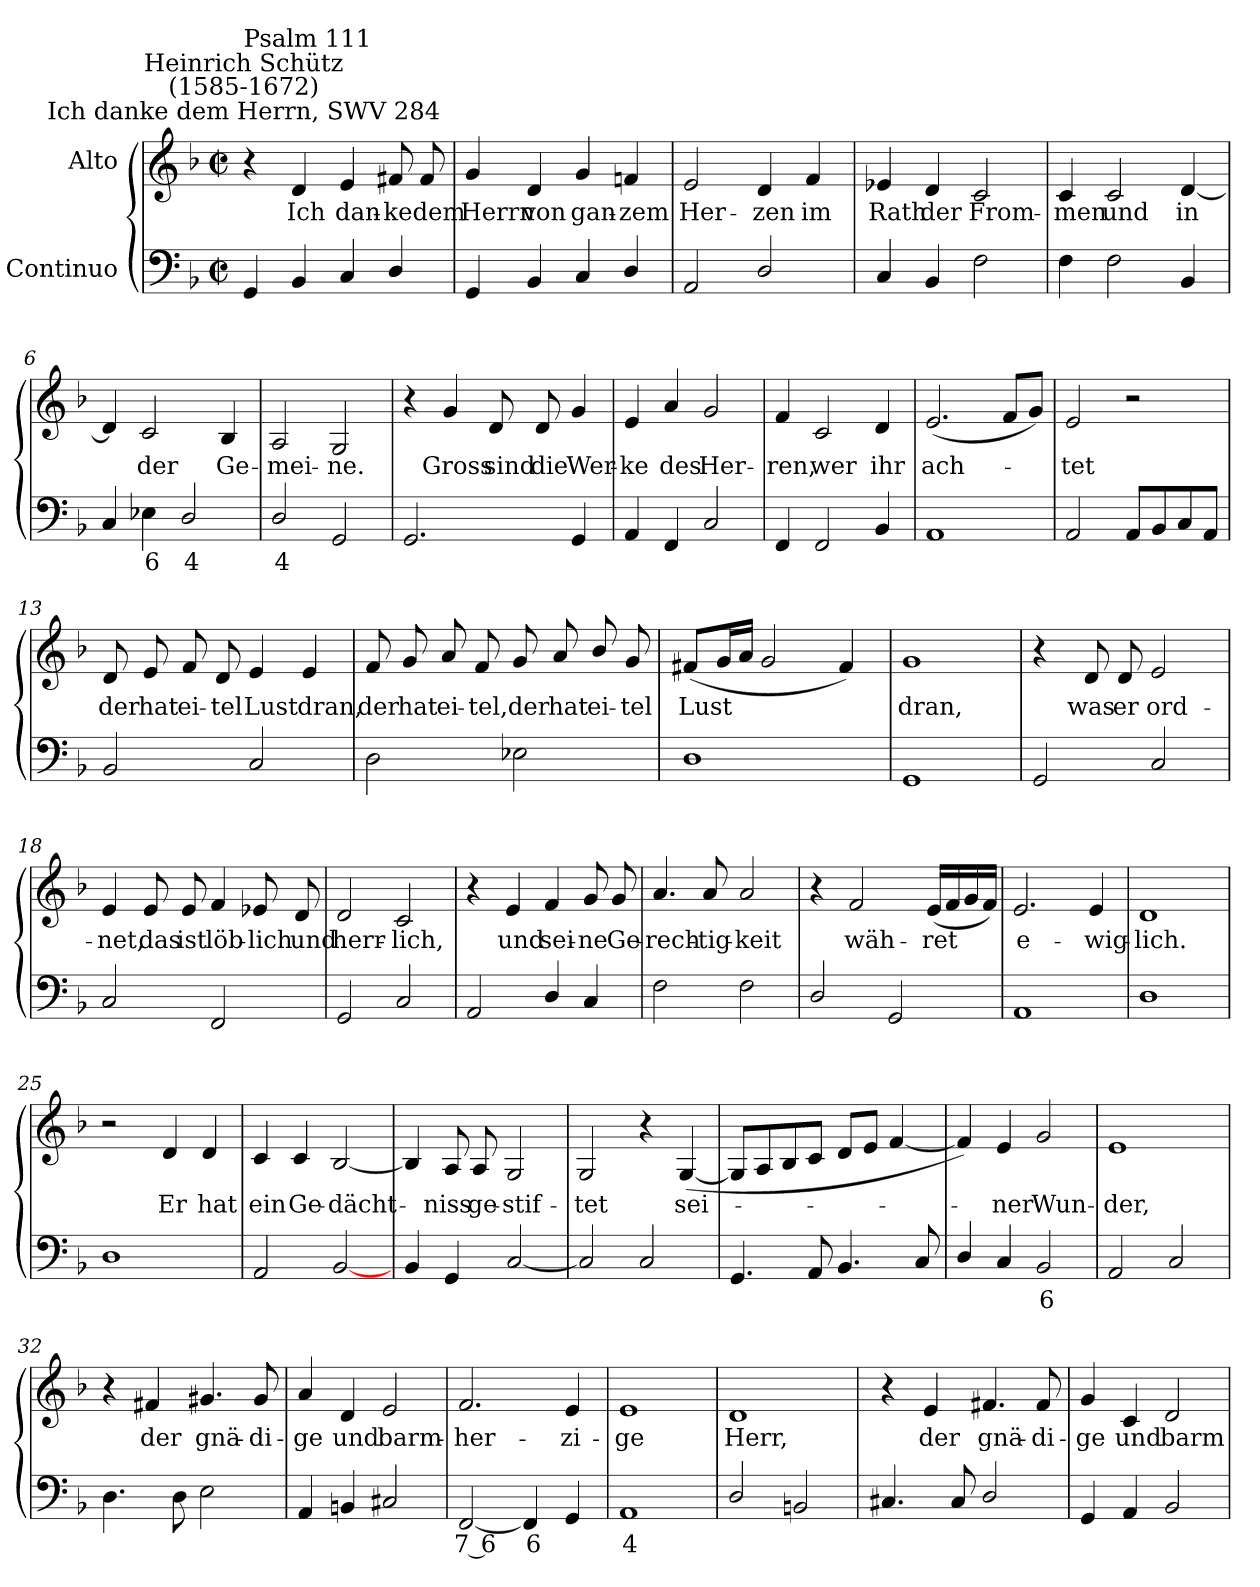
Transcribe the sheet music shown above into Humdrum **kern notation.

**kern	**text	**kern	**text
*part2	*part2	*part1	*part1
*staff2	*staff2	*staff1	*staff1
*I"Continuo	*	*I"Alto	*
*clefF4	*	*clefG2	*
*k[b-]	*	*k[b-]	*
*F:	*	*F:	*
*M2/2	*	*M2/2	*
*met(c|)	*	*met(c|)	*
=1	=1	=1	=1
!	!	!LO:TX:a:cj:t=Ich danke dem Herrn, SWV 284	!
!	!	!LO:TX:a:cj:t=Heinrich Schütz\n(1585-1672)	!
!	!	!LO:TX:a:t=Psalm 111	!
4GG	.	4r	.
!	!	!	!LO:LY:b
4BB-	.	4d	Ich
!	!	!	!LO:LY:b
4C	.	4e	dan-
!	!	!	!LO:LY:b
4D/	.	8f#X	-ke
!	!	!	!LO:LY:b
.	.	8f#	dem
=2	=2	=2	=2
!	!	!	!LO:LY:b
4GG	.	4g	Herrn
!	!	!	!LO:LY:b
4BB-	.	4d	von
!	!	!	!LO:LY:b
4C	.	4g	gan-
!	!	!	!LO:LY:b
4D/	.	4fn	-zem
=3	=3	=3	=3
!	!	!	!LO:LY:b
2AA	.	2e	Her-
!	!	!	!LO:LY:b
2D/	.	4d	-zen
!	!	!	!LO:LY:b
.	.	4f	im
=4	=4	=4	=4
!	!	!	!LO:LY:b
4C	.	4e-X	Rath
!	!	!	!LO:LY:b
4BB-	.	4d	der
!	!	!	!LO:LY:b
2F	.	2c	From-
=5	=5	=5	=5
!	!	!	!LO:LY:b
4F	.	4c	-men
!	!	!	!LO:LY:b
2F	.	2c	und
!	!	!	!LO:LY:b
4BB-	.	[4d	in
=6	=6	=6	=6
4C	.	4d]	.
!	!LO:LY:b	!	!LO:LY:b
4E-X	6	2c	der
!	!LO:LY:b	!	!
2D/	4	.	.
!	!	!	!LO:LY:b
.	.	4B-	Ge-
!!LO:LB:g=z
=7	=7	=7	=7
!	!LO:LY:b	!	!LO:LY:b
2D/	4	2A	-mei-
!	!	!	!LO:LY:b
2GG	.	2G	-ne.
=8	=8	=8	=8
2.GG	.	4r	.
!	!	!	!LO:LY:b
.	.	4g	Gross
!	!	!	!LO:LY:b
.	.	8d	sind
!	!	!	!LO:LY:b
.	.	8d	die
!	!	!	!LO:LY:b
4GG	.	4g	Wer-
=9	=9	=9	=9
!	!	!	!LO:LY:b
4AA	.	4e	-ke
!	!	!	!LO:LY:b
4FF	.	4a	des
!	!	!	!LO:LY:b
2C	.	2g	Her-
=10	=10	=10	=10
!	!	!	!LO:LY:b
4FF	.	4f	-ren,
!	!	!	!LO:LY:b
2FF	.	2c	wer
!	!	!	!LO:LY:b
4BB-	.	4d	ihr
=11	=11	=11	=11
!	!	!	!LO:LY:b
1AA	.	(<2.e	ach-
.	.	8fL	.
.	.	8gJ)	.
=12	=12	=12	=12
!	!	!	!LO:LY:b
2AA	.	2e	tet
8AAL	.	2r	.
8BB-	.	.	.
8C	.	.	.
8AAJ	.	.	.
=13	=13	=13	=13
!	!	!	!LO:LY:b
2BB-	.	8d	der
!	!	!	!LO:LY:b
.	.	8e	hat
!	!	!	!LO:LY:b
.	.	8f	ei-
!	!	!	!LO:LY:b
.	.	8d	-tel
!	!	!	!LO:LY:b
2C	.	4e	Lust
!	!	!	!LO:LY:b
.	.	4e	dran,
!!LO:LB:g=z
=14	=14	=14	=14
!	!	!	!LO:LY:b
2D	.	8f	der
!	!	!	!LO:LY:b
.	.	8g	hat
!	!	!	!LO:LY:b
.	.	8a	ei-
!	!	!	!LO:LY:b
.	.	8f	-tel,
!	!	!	!LO:LY:b
2E-X	.	8g	der
!	!	!	!LO:LY:b
.	.	8a	hat
!	!	!	!LO:LY:b
.	.	8b-/	ei-
!	!	!	!LO:LY:b
.	.	8g	-tel
=15	=15	=15	=15
!	!	!	!LO:LY:b
1D	.	(<8f#XL	Lust
.	.	16gL	.
.	.	16aJJ	.
.	.	2g	.
.	.	4f#)	.
=16	=16	=16	=16
!	!	!	!LO:LY:b
1GG	.	1g	dran,
=17	=17	=17	=17
2GG	.	4r	.
!	!	!	!LO:LY:b
.	.	8d	was
!	!	!	!LO:LY:b
.	.	8d	er
!	!	!	!LO:LY:b
2C	.	2e	ord-
=18	=18	=18	=18
!	!	!	!LO:LY:b
2C	.	4e	-net,
!	!	!	!LO:LY:b
.	.	8e	das
!	!	!	!LO:LY:b
.	.	8e	ist
!	!	!	!LO:LY:b
2FF	.	4f	löb-
!	!	!	!LO:LY:b
.	.	8e-X	-lich
!	!	!	!LO:LY:b
.	.	8d	und
=19	=19	=19	=19
!	!	!	!LO:LY:b
2GG	.	2d	herr-
!	!	!	!LO:LY:b
2C	.	2c	-lich,
!!LO:LB:g=z
=20	=20	=20	=20
2AA	.	4r	.
!	!	!	!LO:LY:b
.	.	4e	und
!	!	!	!LO:LY:b
4D/	.	4f	sei-
!	!	!	!LO:LY:b
4C	.	8g	-ne
!	!	!	!LO:LY:b
.	.	8g	Ge-
=21	=21	=21	=21
!	!	!	!LO:LY:b
2F	.	4.a	-rech-
!	!	!	!LO:LY:b
.	.	8a	-tig-
!	!	!	!LO:LY:b
2F	.	2a	-keit
=22	=22	=22	=22
2D/	.	4r	.
!	!	!	!LO:LY:b
.	.	2f	wäh-
2GG	.	.	.
!	!	!	!LO:LY:b
.	.	(<16eLL	-ret
.	.	16f	.
.	.	16g	.
.	.	16fJJ)	.
=23	=23	=23	=23
!	!	!	!LO:LY:b
1AA	.	2.e	e-
!	!	!	!LO:LY:b
.	.	4e	-wig-
=24	=24	=24	=24
!	!	!	!LO:LY:b
1D	.	1d	-lich.
=25	=25	=25	=25
1D	.	2r	.
!	!	!	!LO:LY:b
.	.	4d	Er
!	!	!	!LO:LY:b
.	.	4d	hat
=26	=26	=26	=26
!	!	!	!LO:LY:b
2AA	.	4c	ein
!	!	!	!LO:LY:b
.	.	4c	Ge-
!	!	!	!LO:LY:b
[2BB-	.	[2B-	-dächt-
=27	=27	=27	=27
4BB-	.	4B-]	.
!	!	!	!LO:LY:b
4GG	.	8A	niss
!	!	!	!LO:LY:b
.	.	8A	ge-
!	!	!	!LO:LY:b
[2C	.	2G	-stif-
!!LO:LB:g=z
=28	=28	=28	=28
!	!	!	!LO:LY:b
2C]	.	2G	-tet
2C	.	4r	.
!	!	!	!LO:LY:b
.	.	(<[4G	sei-
=29	=29	=29	=29
4.GG	.	8GL]	.
.	.	8A	.
.	.	8B-	.
8AA	.	8cJ	.
4.BB-	.	8dL	.
.	.	8eJ	.
.	.	[4f	.
8C	.	.	.
=30	=30	=30	=30
4D/	.	4f])	.
!	!	!	!LO:LY:b
4C	.	4e	ner
!	!LO:LY:b	!	!LO:LY:b
2BB-	6	2g	Wun-
=31	=31	=31	=31
!	!	!	!LO:LY:b
2AA	.	1e	-der,
2C	.	.	.
=32	=32	=32	=32
4.D	.	4r	.
!	!	!	!LO:LY:b
.	.	4f#X	der
8D	.	.	.
!	!	!	!LO:LY:b
2E	.	4.g#X	gnä-
!	!	!	!LO:LY:b
.	.	8g#	-di-
=33	=33	=33	=33
!	!	!	!LO:LY:b
4AA	.	4a	-ge
!	!	!	!LO:LY:b
4BBn	.	4d	und
!	!	!	!LO:LY:b
2C#X	.	2e	barm-
=34	=34	=34	=34
!	!LO:LY:b	!	!LO:LY:b
[2FF	7 6	2.f	-her-
!	!LO:LY:b	!	!
4FF]	6	.	.
!	!	!	!LO:LY:b
4GG	.	4e	-zi-
=35	=35	=35	=35
!	!LO:LY:b	!	!LO:LY:b
1AA	4	1e	-ge
=36	=36	=36	=36
!	!	!	!LO:LY:b
2D/	.	1d	Herr,
2BB	.	.	.
!!LO:LB:g=z
=37	=37	=37	=37
4.C#X	.	4r	.
!	!	!	!LO:LY:b
.	.	4e	der
8C#	.	.	.
!	!	!	!LO:LY:b
2D/	.	4.f#X	gnä-
!	!	!	!LO:LY:b
.	.	8f#	-di-
=38	=38	=38	=38
!	!	!	!LO:LY:b
4GG	.	4g	-ge
!	!	!	!LO:LY:b
4AA	.	4c	und
!	!	!	!LO:LY:b
2BB-	.	2d	barm-
=	=	=	=
*-	*-	*-	*-
